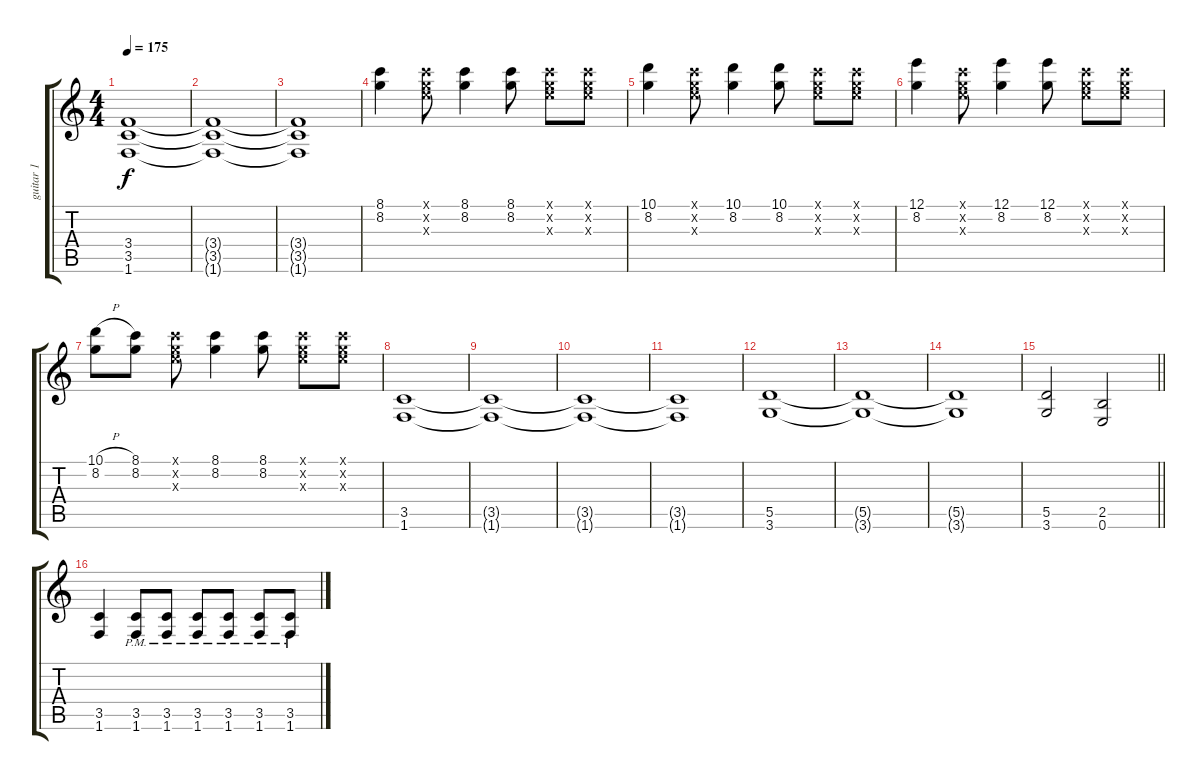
\track ("guitar 1" "guitar 1") {instrument overdrivenguitar}
\staff {score tabs}
\tuning (E4 B3 G3 D3 A2 E2) {hide}
\ts (4 4)
\tempo 175
\clef g2
\ks c
(3.4{t} 3.5{t} 1.6{t}).1{dy f} |
(3.4{t} 3.5{t} 1.6{t}).1 |
(3.4{t} 3.5{t} 1.6{t}).1 |
(8.1 8.2).4 (8.1{x} 8.2{x} 9.3{x}).8 (8.1 8.2).4 (8.1 8.2).8 (8.1{x} 8.2{x} 9.3{x}).8 (8.1{x} 8.2{x} 9.3{x}).8 |
(10.1 8.2).4 (8.1{x} 8.2{x} 9.3{x}).8 (10.1 8.2).4 (10.1 8.2).8 (8.1{x} 8.2{x} 9.3{x}).8 (8.1{x} 8.2{x} 9.3{x}).8 |
(12.1 8.2).4 (8.1{x} 8.2{x} 9.3{x}).8 (12.1 8.2).4 (12.1 8.2).8 (8.1{x} 8.2{x} 9.3{x}).8 (8.1{x} 8.2{x} 9.3{x}).8 |
(10.1{h} 8.2).8 (8.1 8.2).8 (8.1{x} 8.2{x} 9.3{x}).8 (8.1 8.2).4 (8.1 8.2).8 (8.1{x} 8.2{x} 9.3{x}).8 (8.1{x} 8.2{x} 9.3{x}).8 |
(3.5 1.6).1 |
(3.5{t} 1.6{t}).1 |
(3.5{t} 1.6{t}).1 |
(3.5{t} 1.6{t}).1 |
(5.5 3.6).1 |
(5.5{t} 3.6{t}).1 |
(5.5{t} 3.6{t}).1 |
\barLineRight lightlight
(5.5 3.6).2 (2.5 0.6).2 |
(3.5 1.6).4 (3.5{pm} 1.6{pm}).8 (3.5{pm} 1.6{pm}).8 (3.5{pm} 1.6{pm}).8 (3.5{pm} 1.6{pm}).8 (3.5{pm} 1.6{pm}).8 (3.5{pm} 1.6{pm}).8
